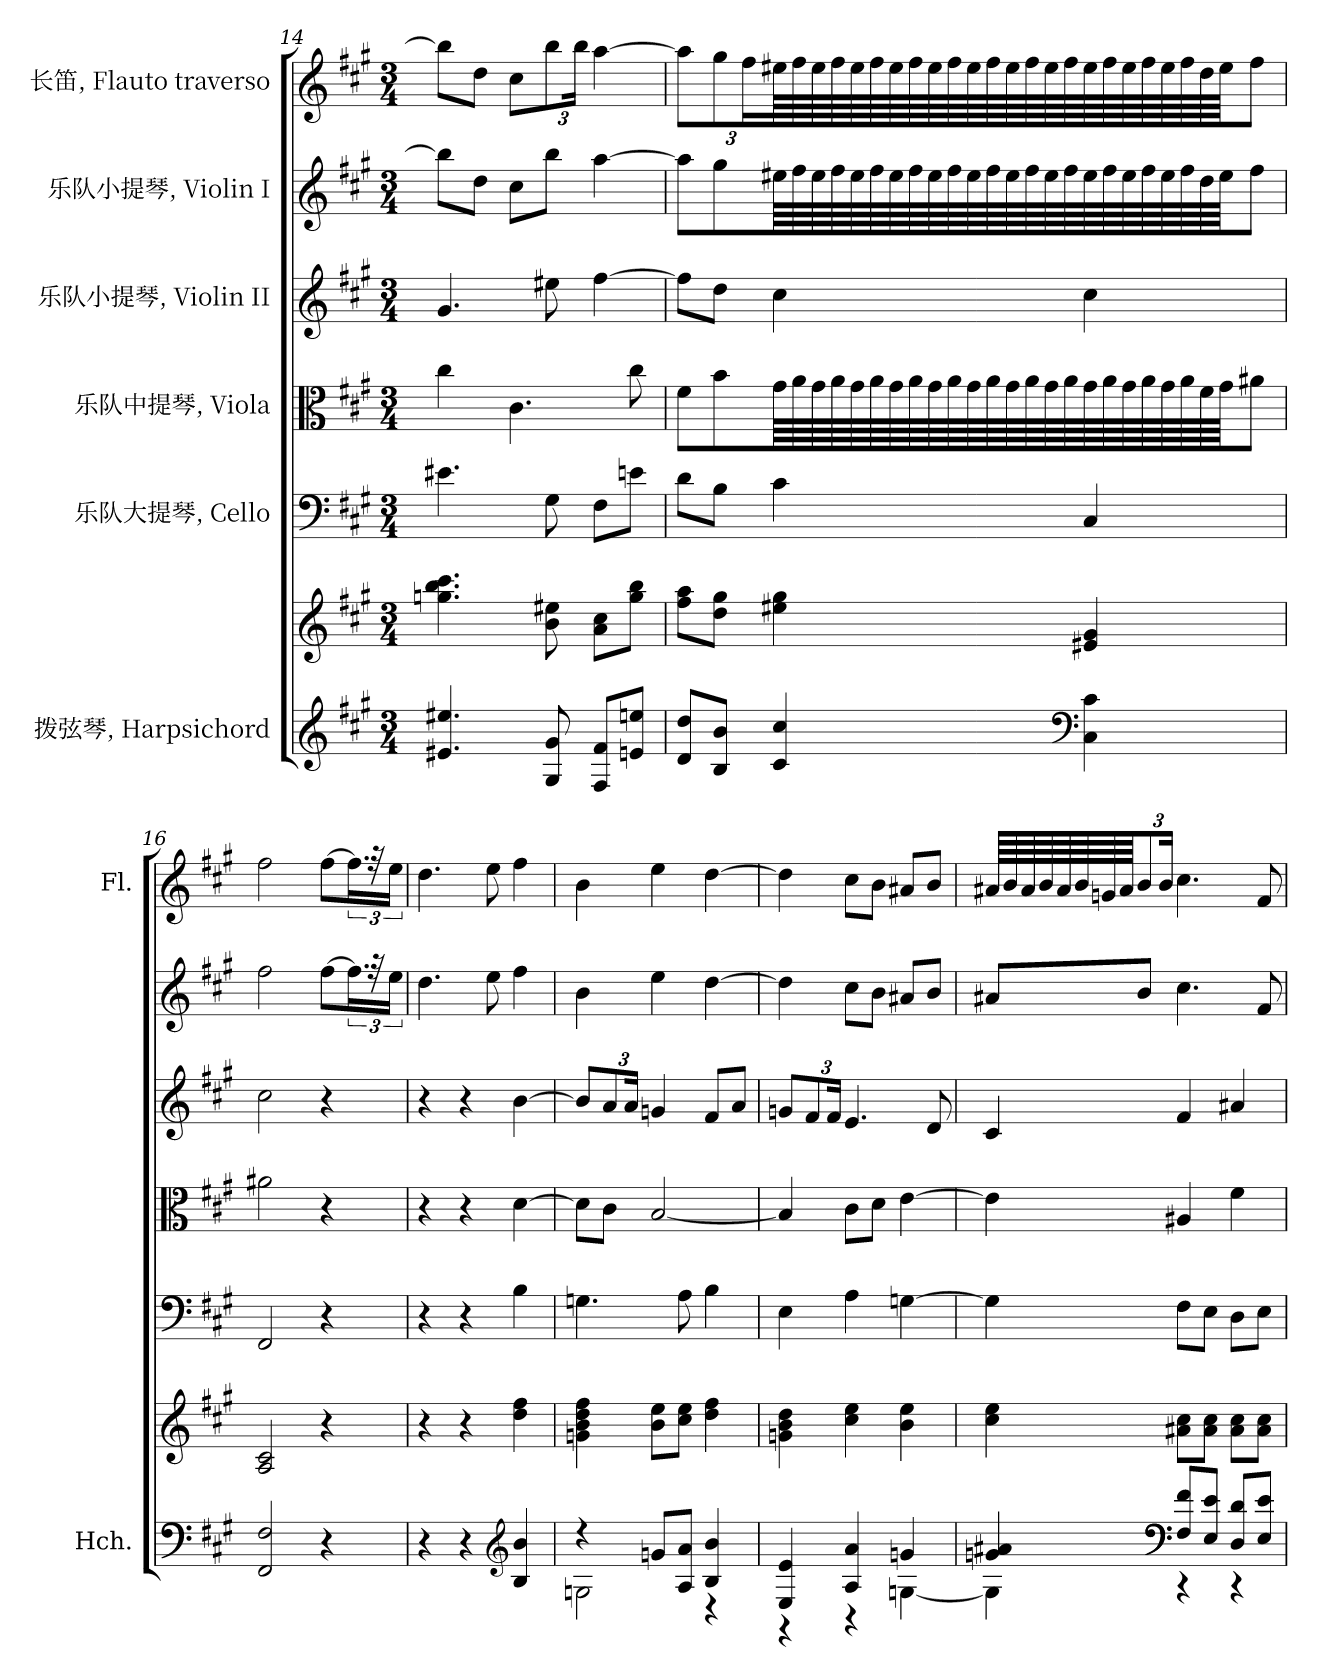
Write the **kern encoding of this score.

**kern	**kern	**kern	**kern	**kern	**kern	**kern
*part6	*part6	*part5	*part4	*part3	*part2	*part1
*staff7	*staff6	*staff5	*staff4	*staff3	*staff2	*staff1
*I"拨弦琴, Harpsichord	*	*I"乐队大提琴, Cello	*I"乐队中提琴, Viola	*I"乐队小提琴, Violin II	*I"乐队小提琴, Violin I	*I"长笛, Flauto traverso
*I'Hch.	*	*	*	*	*	*I'Fl.
*clefG2	*clefG2	*clefF4	*clefC3	*clefG2	*clefG2	*clefG2
*k[f#c#g#]	*k[f#c#g#]	*k[f#c#g#]	*k[f#c#g#]	*k[f#c#g#]	*k[f#c#g#]	*k[f#c#g#]
*M3/4	*M3/4	*M3/4	*M3/4	*M3/4	*M3/4	*M3/4
=14	=14	=14	=14	=14	=14	=14
4.e#X/ 4.ee#X/	4.ggn\ 4.bb\ 4.ccc#\	4.e#X\	4cc#\	4.g#/	8bb\L]	8bb\L]
.	.	.	.	.	8dd\J	8dd\J
.	.	.	4.c#\	.	8cc#\L	8cc#\L
*	*	*	*	*	*	*Xbrackettup
8G#/ 8g#/	8b\ 8ee#X\	8G#\	.	8ee#X\	8bb\J	12bb\
.	.	.	.	.	.	24bb\Jk
8F#/ 8f#/L	8a\ 8cc#\L	8F#\L	.	[4ff#\	[4aa\	[4aa\
8en/ 8een/J	8gg\ 8bb\J	8en\J	8cc#\	.	.	.
!!LO:PB:g=z
=15	=15	=15	=15	=15	=15	=15
8d/ 8dd/L	8ff#\ 8aa\L	8d\L	8f#\L	8ff#\L]	8aa\L]	8aa\L]
8B/ 8b/J	8dd\ 8gg#\J	8B\J	8b\	8dd\J	8gg#\	12gg#\
.	.	.	.	.	.	24ff#\L
4c#/ 4cc#/	4ee#X\ 4gg#\	4c#\	64g#\LLL	4cc#\	64ee#X\LLL	64ee#X\LL
.	.	.	64a\	.	64ff#\	64ff#\
.	.	.	64g#\	.	64ee#\	64ee#\
.	.	.	64a\	.	64ff#\	64ff#\
.	.	.	64g#\	.	64ee#\	64ee#\
.	.	.	64a\	.	64ff#\	64ff#\
.	.	.	64g#\	.	64ee#\	64ee#\
.	.	.	64a\	.	64ff#\	64ff#\
.	.	.	64g#\	.	64ee#\	64ee#\
.	.	.	64a\	.	64ff#\	64ff#\
.	.	.	64g#\	.	64ee#\	64ee#\
.	.	.	64a\	.	64ff#\	64ff#\
.	.	.	64g#\	.	64ee#\	64ee#\
.	.	.	64a\	.	64ff#\	64ff#\
.	.	.	64g#\	.	64ee#\	64ee#\
.	.	.	64a\	.	64ff#\	64ff#\
*clefF4	*	*	*	*	*	*
4C#\ 4c#\	4e#X/ 4g#/	4C#/	64g#\	4cc#\	64ee#\	64ee#\
.	.	.	64a\	.	64ff#\	64ff#\
.	.	.	64g#\	.	64ee#\	64ee#\
.	.	.	64a\	.	64ff#\	64ff#\
.	.	.	64g#\	.	64ee#\	64ee#\
.	.	.	64a\	.	64ff#\	64ff#\
.	.	.	64f#\	.	64dd\	64dd\
.	.	.	64g#\JJJ	.	64ee#\JJJ	64ee#\JJJ
.	.	.	8a#X\J	.	8ff#\J	8ff#\J
=16	=16	=16	=16	=16	=16	=16
2FF#/ 2F#/	2A/ 2c#/	2FF#/	2a#X\	2cc#\	2ff#\	2ff#\
4r	4r	4r	4r	4r	[8ff#\L	[8ff#\L
*	*	*	*	*	*	*brackettup
.	.	.	.	.	24.ff#\Jk]	24.ff#\Jk]
.	.	.	.	.	48r	48r
.	.	.	.	.	24ee\	24ee\
=17	=17	=17	=17	=17	=17	=17
4r	4r	4r	4r	4r	4.dd\	4.dd\
4r	4r	4r	4r	4r	.	.
.	.	.	.	.	8ee\	8ee\
*clefG2	*	*	*	*	*	*
4B/ 4b/	4dd\ 4ff#\	4B\	[4d\	[4b\	4ff#\	4ff#\
!!LO:PB:g=z
=18	=18	=18	=18	=18	=18	=18
*^	*	*	*	*	*	*
4r	2Gn\	4gn\ 4b\ 4dd\ 4ff#\	4.Gn\	8d\L]	8b/L]	4b\	4b\
*	*	*	*	*	*Xbrackettup	*	*
.	.	.	.	8c#\J	12a/	.	.
.	.	.	.	.	24a/Jk	.	.
8gn/L	.	8b\ 8ee\L	.	[2B/	4gn/	4ee\	4ee\
8A/ 8a/J	.	8cc#\ 8ee\J	8A\	.	.	.	.
4B/ 4b/	4r	4dd\ 4ff#\	4B\	.	8f#/L	[4dd\	[4dd\
.	.	.	.	.	8a/J	.	.
=19	=19	=19	=19	=19	=19	=19	=19
4E/ 4e/	4r	4gn\ 4b\ 4dd\	4E\	4B/]	8gn/L	4dd\]	4dd\]
.	.	.	.	.	12f#/	.	.
.	.	.	.	.	24f#/Jk	.	.
4A/ 4a/	4r	4cc#\ 4ee\	4A\	8c#\L	4.e/	8cc#\L	8cc#\L
.	.	.	.	8d\J	.	8b\J	8b\J
4gn/	[4Gn\	4b\ 4ee\	[4Gn\	[4e\	.	8a#X/L	8a#X/L
.	.	.	.	.	8d/	8b/J	8b/J
=20	=20	=20	=20	=20	=20	=20	=20
4gn/ 4a#X/	4G\]	4cc#\ 4ee\	4G\]	4e\]	4c#/	8a#X/L	64a#X/LLLL
.	.	.	.	.	.	.	64b/
.	.	.	.	.	.	.	64a#/
.	.	.	.	.	.	.	64b/
.	.	.	.	.	.	.	64a#/
.	.	.	.	.	.	.	64b/
.	.	.	.	.	.	.	64gn/
.	.	.	.	.	.	.	64a#/JJJ
*	*	*	*	*	*	*	*Xbrackettup
.	.	.	.	.	.	8b/J	12b/
.	.	.	.	.	.	.	24b/Jk
*clefF4	*	*	*	*	*	*	*
8F#/ 8f#/L	4r	8a#X\ 8cc#\L	8F#\L	4A#X/	4f#/	4.cc#\	4.cc#\
8E/ 8e/J	.	8a#\ 8cc#\J	8E\J	.	.	.	.
8D/ 8d/L	4r	8a#\ 8cc#\L	8D\L	4f#\	4a#X/	.	.
8E/ 8e/J	.	8a#\ 8cc#\J	8E\J	.	.	8f#/	8f#/
*v	*v	*	*	*	*	*	*
=	=	=	=	=	=	=
*-	*-	*-	*-	*-	*-	*-
